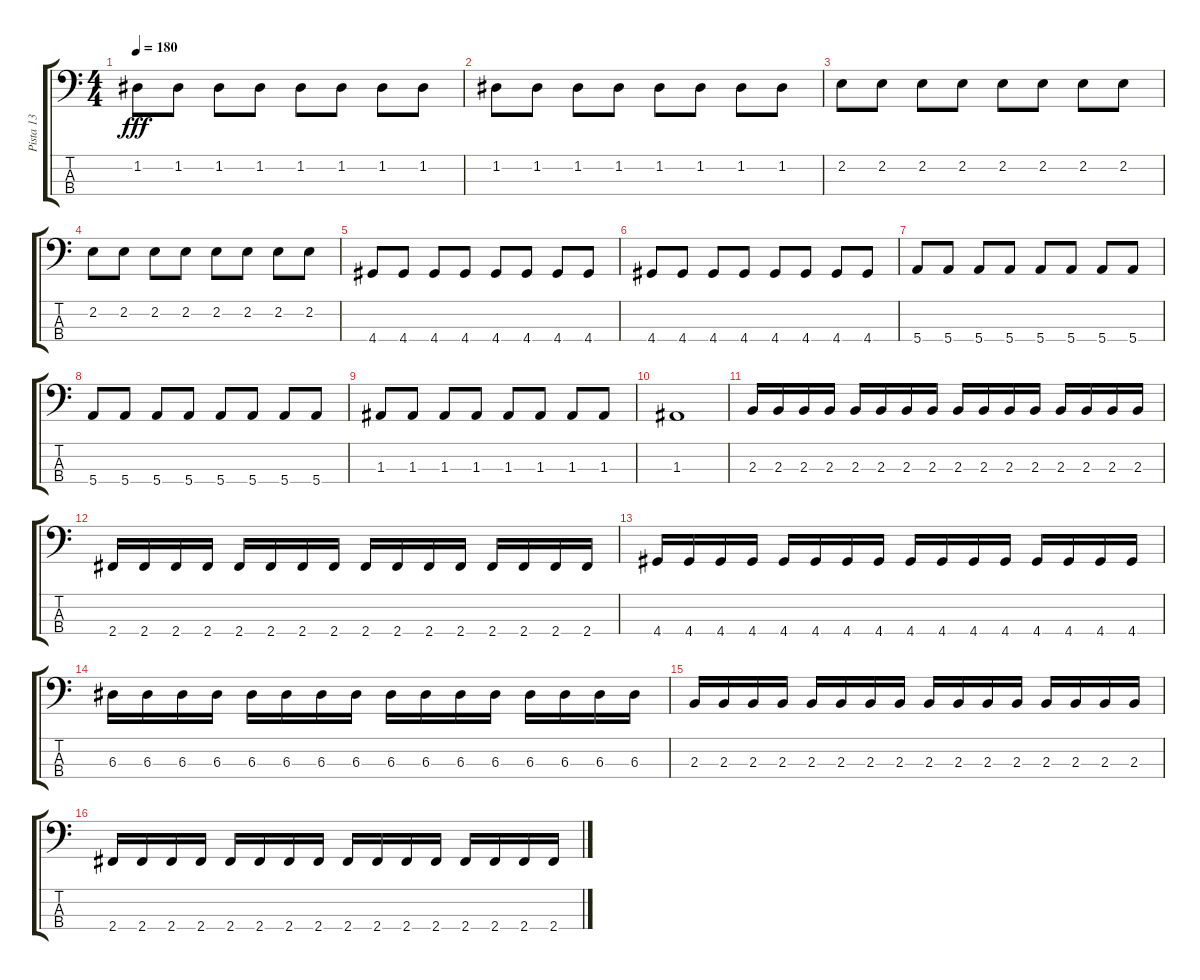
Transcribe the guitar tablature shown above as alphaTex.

\track ("Pista 13" "Pista 13") {instrument electricbassfinger}
\staff {score tabs}
\tuning (G2 D2 A1 E1) {hide}
\ts (4 4)
\tempo 180
\clef f4
\ks c
1.2.8{dy fff} 1.2.8 1.2.8 1.2.8 1.2.8 1.2.8 1.2.8 1.2.8 |
1.2.8 1.2.8 1.2.8 1.2.8 1.2.8 1.2.8 1.2.8 1.2.8 |
2.2.8 2.2.8 2.2.8 2.2.8 2.2.8 2.2.8 2.2.8 2.2.8 |
2.2.8 2.2.8 2.2.8 2.2.8 2.2.8 2.2.8 2.2.8 2.2.8 |
4.4.8 4.4.8 4.4.8 4.4.8 4.4.8 4.4.8 4.4.8 4.4.8 |
4.4.8 4.4.8 4.4.8 4.4.8 4.4.8 4.4.8 4.4.8 4.4.8 |
5.4.8 5.4.8 5.4.8 5.4.8 5.4.8 5.4.8 5.4.8 5.4.8 |
5.4.8 5.4.8 5.4.8 5.4.8 5.4.8 5.4.8 5.4.8 5.4.8 |
1.3.8 1.3.8 1.3.8 1.3.8 1.3.8 1.3.8 1.3.8 1.3.8 |
1.3.1 |
2.3.16 2.3.16 2.3.16 2.3.16 2.3.16 2.3.16 2.3.16 2.3.16 2.3.16 2.3.16 2.3.16 2.3.16 2.3.16 2.3.16 2.3.16 2.3.16 |
2.4.16 2.4.16 2.4.16 2.4.16 2.4.16 2.4.16 2.4.16 2.4.16 2.4.16 2.4.16 2.4.16 2.4.16 2.4.16 2.4.16 2.4.16 2.4.16 |
4.4.16 4.4.16 4.4.16 4.4.16 4.4.16 4.4.16 4.4.16 4.4.16 4.4.16 4.4.16 4.4.16 4.4.16 4.4.16 4.4.16 4.4.16 4.4.16 |
6.3.16 6.3.16 6.3.16 6.3.16 6.3.16 6.3.16 6.3.16 6.3.16 6.3.16 6.3.16 6.3.16 6.3.16 6.3.16 6.3.16 6.3.16 6.3.16 |
2.3.16 2.3.16 2.3.16 2.3.16 2.3.16 2.3.16 2.3.16 2.3.16 2.3.16 2.3.16 2.3.16 2.3.16 2.3.16 2.3.16 2.3.16 2.3.16 |
2.4.16 2.4.16 2.4.16 2.4.16 2.4.16 2.4.16 2.4.16 2.4.16 2.4.16 2.4.16 2.4.16 2.4.16 2.4.16 2.4.16 2.4.16 2.4.16
